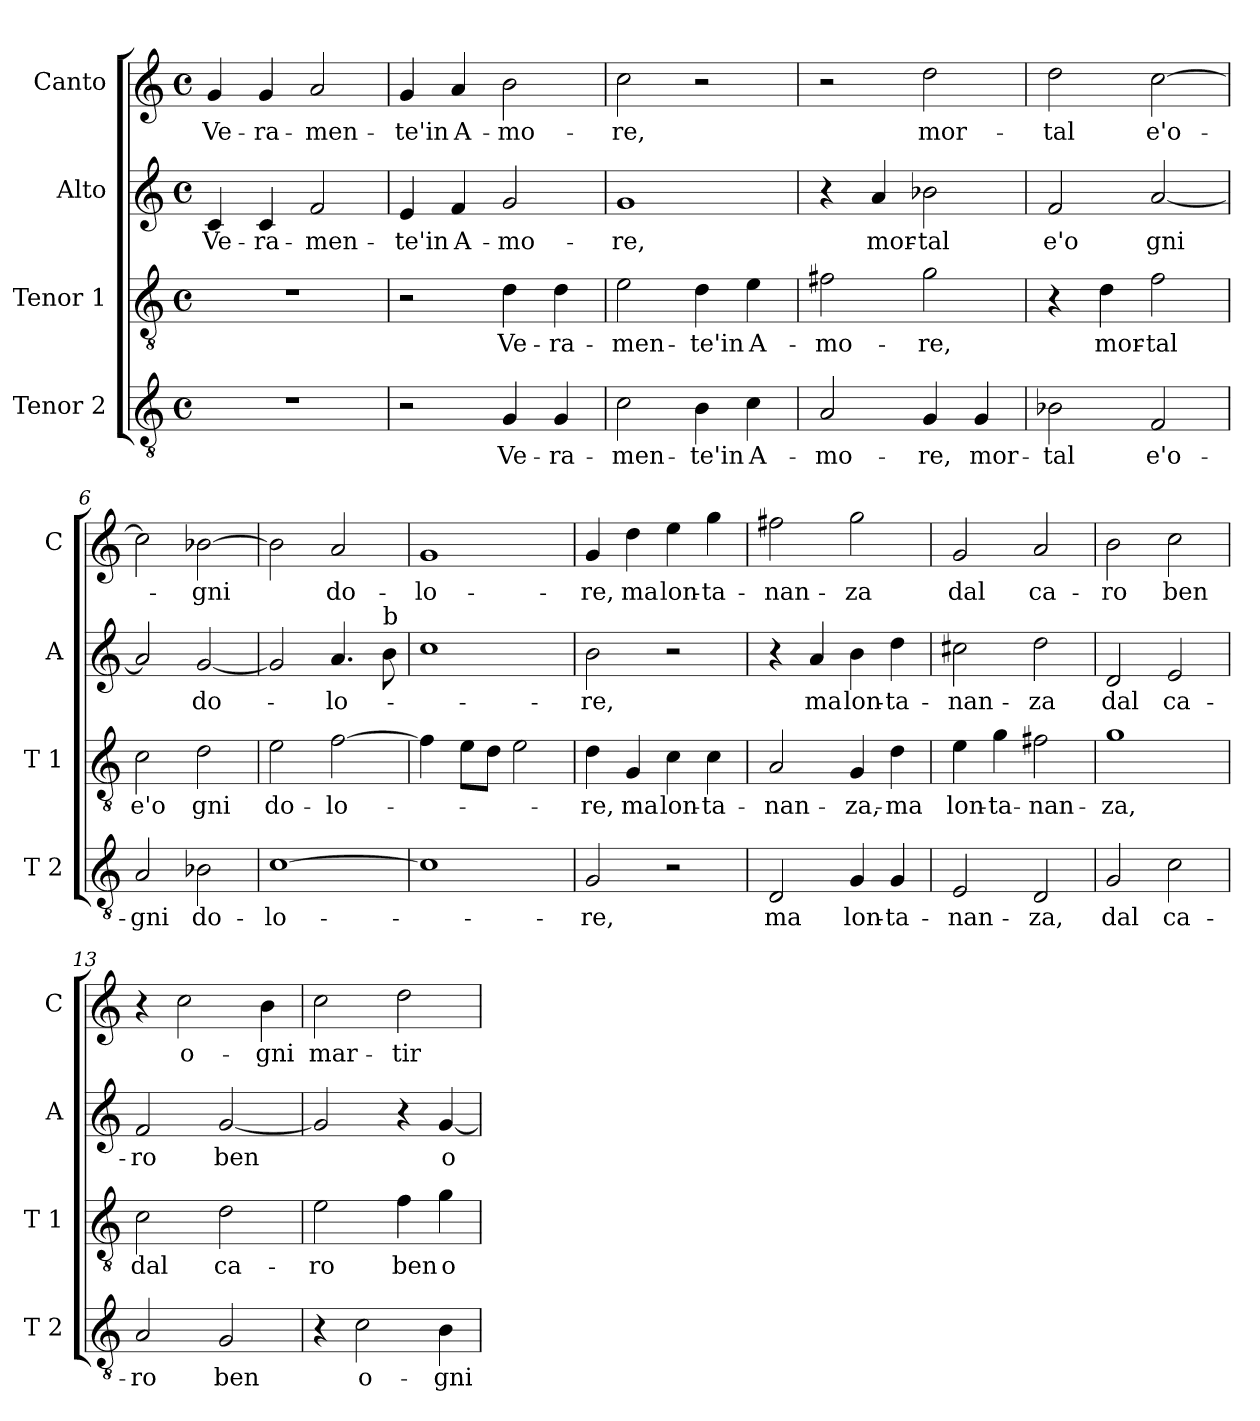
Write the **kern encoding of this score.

**kern	**text	**kern	**text	**kern	**text	**kern	**text
*part4	*part4	*part3	*part3	*part2	*part2	*part1	*part1
*staff4	*staff4	*staff3	*staff3	*staff2	*staff2	*staff1	*staff1
*I"Tenor 2	*	*I"Tenor 1	*	*I"Alto	*	*I"Canto	*
*I'T 2	*	*I'T 1	*	*I'A	*	*I'C	*
*clefGv2	*	*clefGv2	*	*clefG2	*	*clefG2	*
*k[]	*	*k[]	*	*k[]	*	*k[]	*
*C:	*	*C:	*	*C:	*	*C:	*
*M4/4	*	*M4/4	*	*M4/4	*	*M4/4	*
*met(c)	*	*met(c)	*	*met(c)	*	*met(c)	*
=1	=1	=1	=1	=1	=1	=1	=1
!	!	!	!	!	!LO:LY:b	!	!LO:LY:b
1r	.	1r	.	4c/	Ve-	4g/	Ve-
!	!	!	!	!	!LO:LY:b	!	!LO:LY:b
.	.	.	.	4c/	-ra-	4g/	-ra-
!	!	!	!	!	!LO:LY:b	!	!LO:LY:b
.	.	.	.	2f/	-men-	2a/	-men-
=2	=2	=2	=2	=2	=2	=2	=2
!	!	!	!	!	!LO:LY:b	!	!LO:LY:b
2r	.	2r	.	4e/	-te'in	4g/	-te'in
!	!	!	!	!	!LO:LY:b	!	!LO:LY:b
.	.	.	.	4f/	A-	4a/	A-
!	!LO:LY:b	!	!LO:LY:b	!	!LO:LY:b	!	!LO:LY:b
4G/	Ve-	4d\	Ve-	2g/	-mo-	2b\	-mo-
!	!LO:LY:b	!	!LO:LY:b	!	!	!	!
4G/	-ra-	4d\	-ra-	.	.	.	.
=3	=3	=3	=3	=3	=3	=3	=3
!	!LO:LY:b	!	!LO:LY:b	!	!LO:LY:b	!	!LO:LY:b
2c\	-men-	2e\	-men-	1g	-re,	2cc\	-re,
!	!LO:LY:b	!	!LO:LY:b	!	!	!	!
4B\	-te'in	4d\	-te'in	.	.	2r	.
!	!LO:LY:b	!	!LO:LY:b	!	!	!	!
4c\	A-	4e\	A-	.	.	.	.
=4	=4	=4	=4	=4	=4	=4	=4
!	!LO:LY:b	!	!LO:LY:b	!	!	!	!
2A/	-mo-	2f#X\	-mo-	4r	.	2r	.
!	!	!	!	!	!LO:LY:b	!	!
.	.	.	.	4a/	mor-	.	.
!	!LO:LY:b	!	!LO:LY:b	!	!LO:LY:b	!	!LO:LY:b
4G/	-re,	2g\	-re,	2b-X\	-tal	2dd\	mor-
!	!LO:LY:b	!	!	!	!	!	!
4G/	mor-	.	.	.	.	.	.
=5	=5	=5	=5	=5	=5	=5	=5
!	!LO:LY:b	!	!	!	!LO:LY:b	!	!LO:LY:b
2B-X\	-tal	4r	.	2f/	e'o	2dd\	-tal
!	!	!	!LO:LY:b	!	!	!	!
.	.	4d\	mor-	.	.	.	.
!	!LO:LY:b	!	!LO:LY:b	!	!LO:LY:b	!	!LO:LY:b
2F/	e'o-	2f\	-tal	[2a/	gni	[2cc\	e'o-
=6	=6	=6	=6	=6	=6	=6	=6
!	!LO:LY:b	!	!LO:LY:b	!	!	!	!
2A/	-gni	2c\	e'o	2a/]	.	2cc\]	.
!	!LO:LY:b	!	!LO:LY:b	!	!LO:LY:b	!	!LO:LY:b
2B-X\	do-	2d\	gni	[2g/	do-	[2b-X\	-gni
!!LO:LB:g=z
=7	=7	=7	=7	=7	=7	=7	=7
!	!LO:LY:b	!	!LO:LY:b	!	!	!	!
[1c	-lo-	2e\	do-	2g/]	.	2b-\]	.
!	!	!	!LO:LY:b	!	!LO:LY:b	!	!LO:LY:b
.	.	[2f\	-lo-	4.a/	-lo-	2a/	do-
!	!	!	!	!LO:TX:a:t=b	!	!	!
.	.	.	.	8b\	.	.	.
=8	=8	=8	=8	=8	=8	=8	=8
!	!	!	!	!	!	!	!LO:LY:b
1c]	.	4f\]	.	1cc	.	1g	-lo-
.	.	8e\L	.	.	.	.	.
.	.	8d\J	.	.	.	.	.
.	.	2e\	.	.	.	.	.
=9	=9	=9	=9	=9	=9	=9	=9
!	!LO:LY:b	!	!LO:LY:b	!	!LO:LY:b	!	!LO:LY:b
2G/	-re,	4d\	-re,	2b\	-re,	4g/	-re,
!	!	!	!LO:LY:b	!	!	!	!LO:LY:b
.	.	4G/	ma	.	.	4dd\	ma
!	!	!	!LO:LY:b	!	!	!	!LO:LY:b
2r	.	4c\	lon-	2r	.	4ee\	lon-
!	!	!	!LO:LY:b	!	!	!	!LO:LY:b
.	.	4c\	-ta-	.	.	4gg\	-ta-
=10	=10	=10	=10	=10	=10	=10	=10
!	!LO:LY:b	!	!LO:LY:b	!	!	!	!LO:LY:b
2D/	ma	2A/	-nan-	4r	.	2ff#X\	-nan-
!	!	!	!	!	!LO:LY:b	!	!
.	.	.	.	4a/	ma	.	.
!	!LO:LY:b	!	!LO:LY:b	!	!LO:LY:b	!	!LO:LY:b
4G/	lon-	4G/	-za,-	4b\	lon-	2gg\	-za
!	!LO:LY:b	!	!LO:LY:b	!	!LO:LY:b	!	!
4G/	-ta-	4d\	-ma	4dd\	-ta-	.	.
=11	=11	=11	=11	=11	=11	=11	=11
!	!LO:LY:b	!	!LO:LY:b	!	!LO:LY:b	!	!LO:LY:b
2E/	-nan-	4e\	lon-	2cc#X\	-nan-	2g/	dal
!	!	!	!LO:LY:b	!	!	!	!
.	.	4g\	-ta-	.	.	.	.
!	!LO:LY:b	!	!LO:LY:b	!	!LO:LY:b	!	!LO:LY:b
2D/	-za,	2f#X\	-nan-	2dd\	-za	2a/	ca-
=12	=12	=12	=12	=12	=12	=12	=12
!	!LO:LY:b	!	!LO:LY:b	!	!LO:LY:b	!	!LO:LY:b
2G/	dal	1g	-za,	2d/	dal	2b\	-ro
!	!LO:LY:b	!	!	!	!LO:LY:b	!	!LO:LY:b
2c\	ca-	.	.	2e/	ca-	2cc\	ben
!!LO:LB:g=z
=13	=13	=13	=13	=13	=13	=13	=13
!	!LO:LY:b	!	!LO:LY:b	!	!LO:LY:b	!	!
2A/	-ro	2c\	dal	2f/	-ro	4r	.
!	!	!	!	!	!	!	!LO:LY:b
.	.	.	.	.	.	2cc\	o-
!	!LO:LY:b	!	!LO:LY:b	!	!LO:LY:b	!	!
2G/	ben	2d\	ca-	[2g/	ben	.	.
!	!	!	!	!	!	!	!LO:LY:b
.	.	.	.	.	.	4b\	-gni
=14	=14	=14	=14	=14	=14	=14	=14
!	!	!	!LO:LY:b	!	!	!	!LO:LY:b
4r	.	2e\	-ro	2g/]	.	2cc\	mar-
!	!LO:LY:b	!	!	!	!	!	!
2c\	o-	.	.	.	.	.	.
!	!	!	!LO:LY:b	!	!	!	!LO:LY:b
.	.	4f\	ben	4r	.	2dd\	-tir
!	!LO:LY:b	!	!LO:LY:b	!	!LO:LY:b	!	!
4B\	-gni	4g\	o-	[4g/	o-	.	.
=	=	=	=	=	=	=	=
*-	*-	*-	*-	*-	*-	*-	*-
